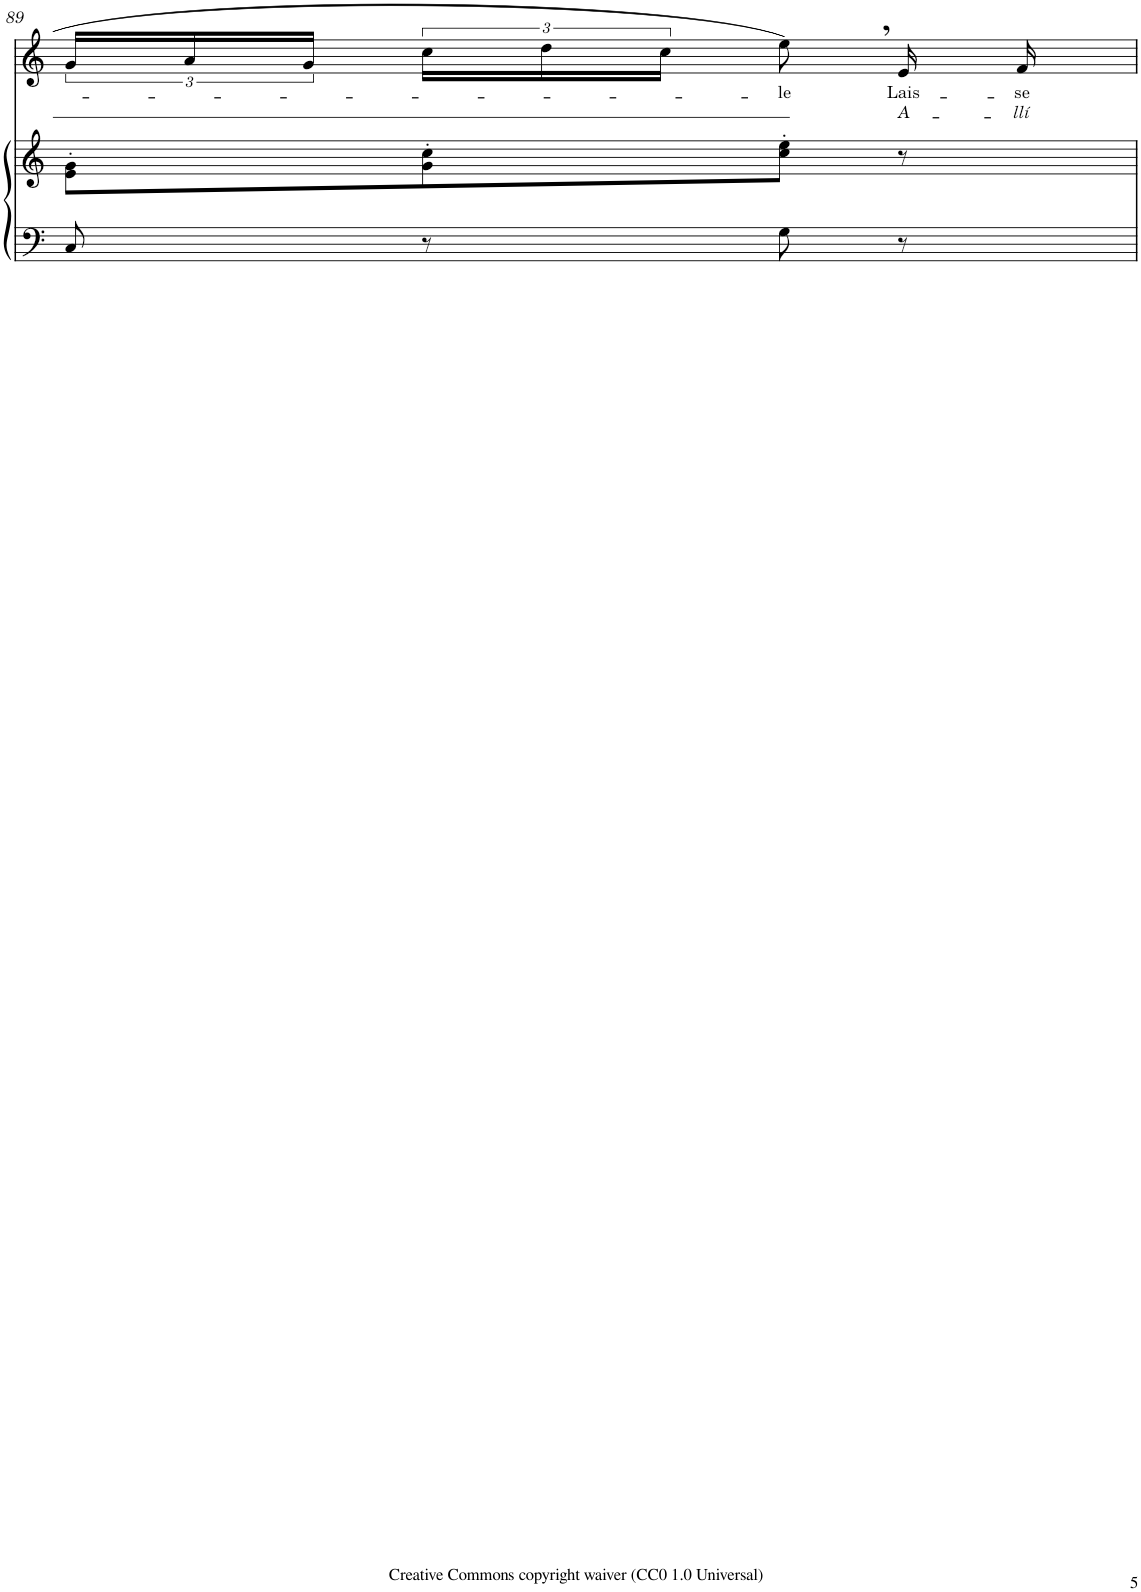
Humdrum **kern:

**kern	**kern	**kern	**text	**text
*part2	*part2	*part1	*part1	*part1
*staff3	*staff2	*staff1	*staff1	*staff1
*I"Piano	*	*I"Chant Voice	*	*
*I'Pno	*	*	*	*
!!LO:PB:g=z
*clefF4	*clefG2	*clefG2	*	*
*k[]	*k[]	*k[]	*	*
*M2/4	*M2/4	*M2/4	*	*
=89	=89	=89	=89	=89
8C/	8e\' 8g\'L	24g/LL	.	.
.	.	24a/	.	.
.	.	24g/JJ	.	.
8r	8g\' 8cc\'	24cc\LL	.	.
.	.	24dd\	.	.
.	.	24cc\JJ	.	.
!	!	!	!LO:LY:b	!
8G\	8cc\' 8ee\'J	8ee,\	-le	.
!	!	!	!LO:LY:b	!LO:LY:b
8r	8r	16e/	Lais-	A-
!	!	!	!LO:LY:b	!LO:LY:b
.	.	16f/	-se	-llí
=	=	=	=	=
*-	*-	*-	*-	*-
